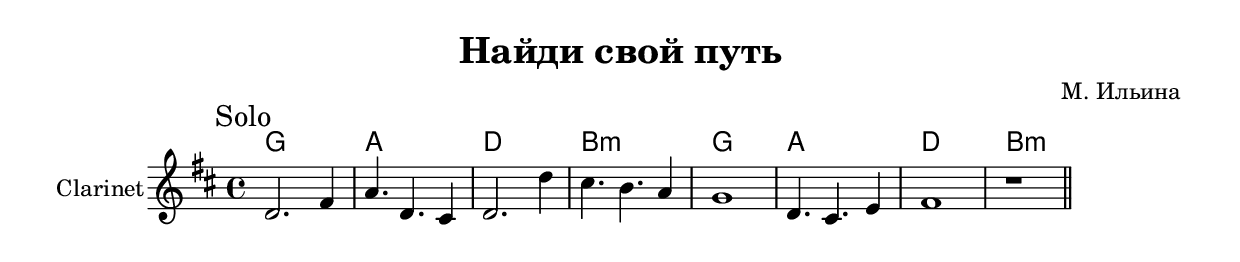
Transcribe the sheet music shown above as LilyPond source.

\version "2.18.2"

outKey = c' 

longBar = #(define-music-function (parser location ) ( ) #{ \once \override Staff.BarLine.bar-extent = #'(-3 . 3) #})

\header{
	title="Найди свой путь"
	composer="М. Ильина"
}

HRefr = \chordmode{
	f1 g c a:m
}

Solo = {
	\tag #'Harmony {
		\HRefr  \HRefr
	}

	\tag #'Voice {
		\time 4/4
		\key c \major
		\mark Solo
		\relative c'{
			c2. e4 | g4. c, b4 | c2. c'4 | b4. a g4 | f1 | c4. b d4 | e1 | r1 \bar "||"
		}

	}
}


Music = {
	\Solo
}

<<
	\new ChordNames{\transpose bes \outKey {
		\keepWithTag #'Harmony \Music
	}}
	\new Staff{\transpose bes \outKey {

		\set Staff.instrumentName="Clarinet"
		\clef treble
		\keepWithTag #'Voice \Music
	}}
>>
